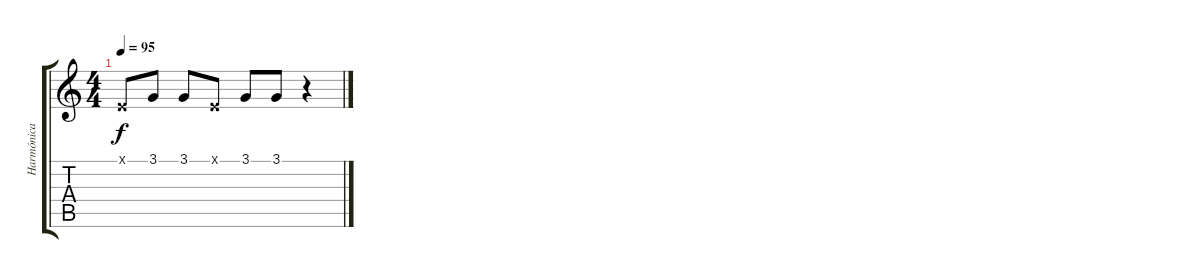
\track ("Harmónica" "Harmónica") {instrument harmonica}
\staff {score tabs}
\tuning (E4 B3 G3 D3 A2 E2) {hide}
\ts (4 4)
\tempo 95
\clef g2
\ks c
0.1{x}.8{dy f} 3.1.8 3.1.8 0.1{x}.8 3.1.8 3.1.8 r.4
